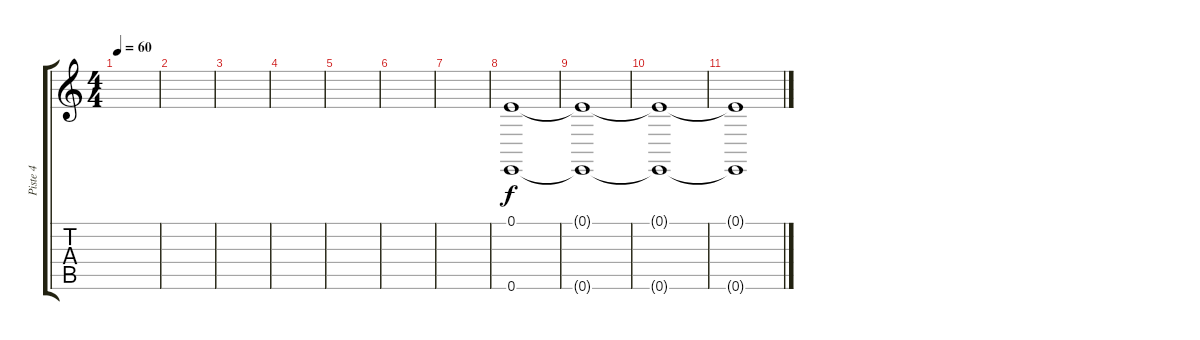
\track ("Piste 4" "Piste 4") {instrument fx7echoes}
\staff {score tabs}
\tuning (E4 B3 G3 D3 A2 E2) {hide}
\ts (4 4)
\tempo 60
\clef g2
\ks c
|
|
|
|
|
|
|
(0.1 0.6).1 |
(0.1{t} 0.6{t}).1 |
(0.1{t} 0.6{t}).1 |
(0.1{t} 0.6{t}).1
